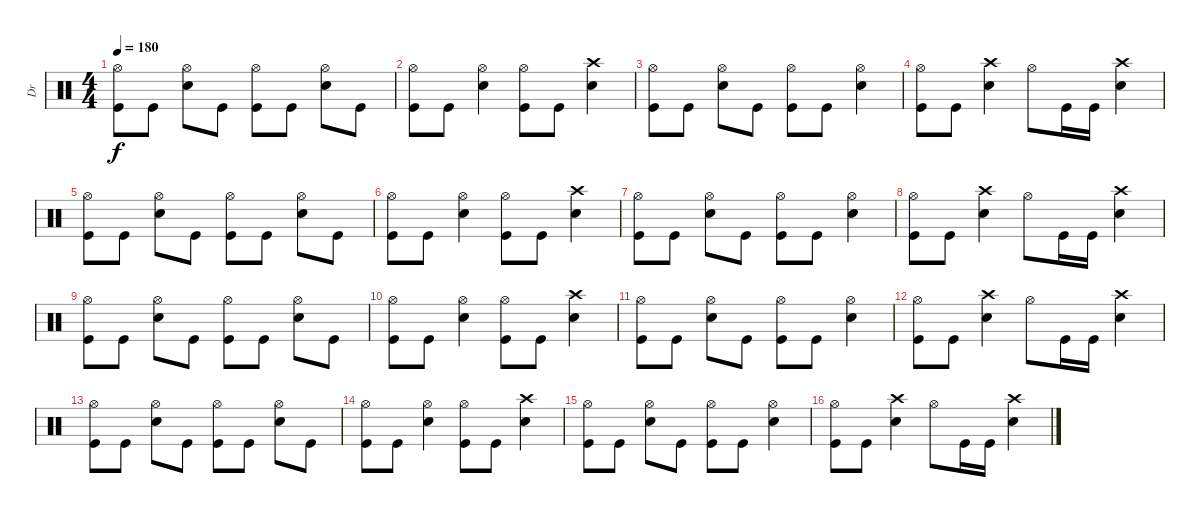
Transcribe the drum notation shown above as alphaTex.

\track ("Dr" "Dr") {instrument percussion}
\staff {score}
\articulation defaults
\ts (4 4)
\tempo 180
\clef neutral
\ks c
("Hi-Hat (open)" "Kick (hit)").8{dy f} "Kick (hit)".8 ("Hi-Hat (open)" "Electric Snare (hit)").8 "Kick (hit)".8 ("Hi-Hat (open)" "Kick (hit)").8 "Kick (hit)".8 ("Hi-Hat (open)" "Electric Snare (hit)").8 "Kick (hit)".8 |
("Hi-Hat (open)" "Kick (hit)").8 "Kick (hit)".8 ("Hi-Hat (open)" "Electric Snare (hit)").4 ("Hi-Hat (open)" "Kick (hit)").8 "Kick (hit)".8 ("Crash high (hit)" "Electric Snare (hit)").4 |
("Hi-Hat (open)" "Kick (hit)").8 "Kick (hit)".8 ("Hi-Hat (open)" "Electric Snare (hit)").8 "Kick (hit)".8 ("Hi-Hat (open)" "Kick (hit)").8 "Kick (hit)".8 ("Hi-Hat (open)" "Electric Snare (hit)").4 |
("Hi-Hat (open)" "Kick (hit)").8 "Kick (hit)".8 ("Crash high (hit)" "Electric Snare (hit)").4 "Hi-Hat (open)".8 "Kick (hit)".16 "Kick (hit)".16 ("Crash high (hit)" "Electric Snare (hit)").4 |
("Hi-Hat (open)" "Kick (hit)").8 "Kick (hit)".8 ("Hi-Hat (open)" "Electric Snare (hit)").8 "Kick (hit)".8 ("Hi-Hat (open)" "Kick (hit)").8 "Kick (hit)".8 ("Hi-Hat (open)" "Electric Snare (hit)").8 "Kick (hit)".8 |
("Hi-Hat (open)" "Kick (hit)").8 "Kick (hit)".8 ("Hi-Hat (open)" "Electric Snare (hit)").4 ("Hi-Hat (open)" "Kick (hit)").8 "Kick (hit)".8 ("Crash high (hit)" "Electric Snare (hit)").4 |
("Hi-Hat (open)" "Kick (hit)").8 "Kick (hit)".8 ("Hi-Hat (open)" "Electric Snare (hit)").8 "Kick (hit)".8 ("Hi-Hat (open)" "Kick (hit)").8 "Kick (hit)".8 ("Hi-Hat (open)" "Electric Snare (hit)").4 |
("Hi-Hat (open)" "Kick (hit)").8 "Kick (hit)".8 ("Crash high (hit)" "Electric Snare (hit)").4 "Hi-Hat (open)".8 "Kick (hit)".16 "Kick (hit)".16 ("Crash high (hit)" "Electric Snare (hit)").4 |
("Hi-Hat (open)" "Kick (hit)").8 "Kick (hit)".8 ("Hi-Hat (open)" "Electric Snare (hit)").8 "Kick (hit)".8 ("Hi-Hat (open)" "Kick (hit)").8 "Kick (hit)".8 ("Hi-Hat (open)" "Electric Snare (hit)").8 "Kick (hit)".8 |
("Hi-Hat (open)" "Kick (hit)").8 "Kick (hit)".8 ("Hi-Hat (open)" "Electric Snare (hit)").4 ("Hi-Hat (open)" "Kick (hit)").8 "Kick (hit)".8 ("Crash high (hit)" "Electric Snare (hit)").4 |
("Hi-Hat (open)" "Kick (hit)").8 "Kick (hit)".8 ("Hi-Hat (open)" "Electric Snare (hit)").8 "Kick (hit)".8 ("Hi-Hat (open)" "Kick (hit)").8 "Kick (hit)".8 ("Hi-Hat (open)" "Electric Snare (hit)").4 |
("Hi-Hat (open)" "Kick (hit)").8 "Kick (hit)".8 ("Crash high (hit)" "Electric Snare (hit)").4 "Hi-Hat (open)".8 "Kick (hit)".16 "Kick (hit)".16 ("Crash high (hit)" "Electric Snare (hit)").4 |
("Hi-Hat (open)" "Kick (hit)").8 "Kick (hit)".8 ("Hi-Hat (open)" "Electric Snare (hit)").8 "Kick (hit)".8 ("Hi-Hat (open)" "Kick (hit)").8 "Kick (hit)".8 ("Hi-Hat (open)" "Electric Snare (hit)").8 "Kick (hit)".8 |
("Hi-Hat (open)" "Kick (hit)").8 "Kick (hit)".8 ("Hi-Hat (open)" "Electric Snare (hit)").4 ("Hi-Hat (open)" "Kick (hit)").8 "Kick (hit)".8 ("Crash high (hit)" "Electric Snare (hit)").4 |
("Hi-Hat (open)" "Kick (hit)").8 "Kick (hit)".8 ("Hi-Hat (open)" "Electric Snare (hit)").8 "Kick (hit)".8 ("Hi-Hat (open)" "Kick (hit)").8 "Kick (hit)".8 ("Hi-Hat (open)" "Electric Snare (hit)").4 |
("Hi-Hat (open)" "Kick (hit)").8 "Kick (hit)".8 ("Crash high (hit)" "Electric Snare (hit)").4 "Hi-Hat (open)".8 "Kick (hit)".16 "Kick (hit)".16 ("Crash high (hit)" "Electric Snare (hit)").4
